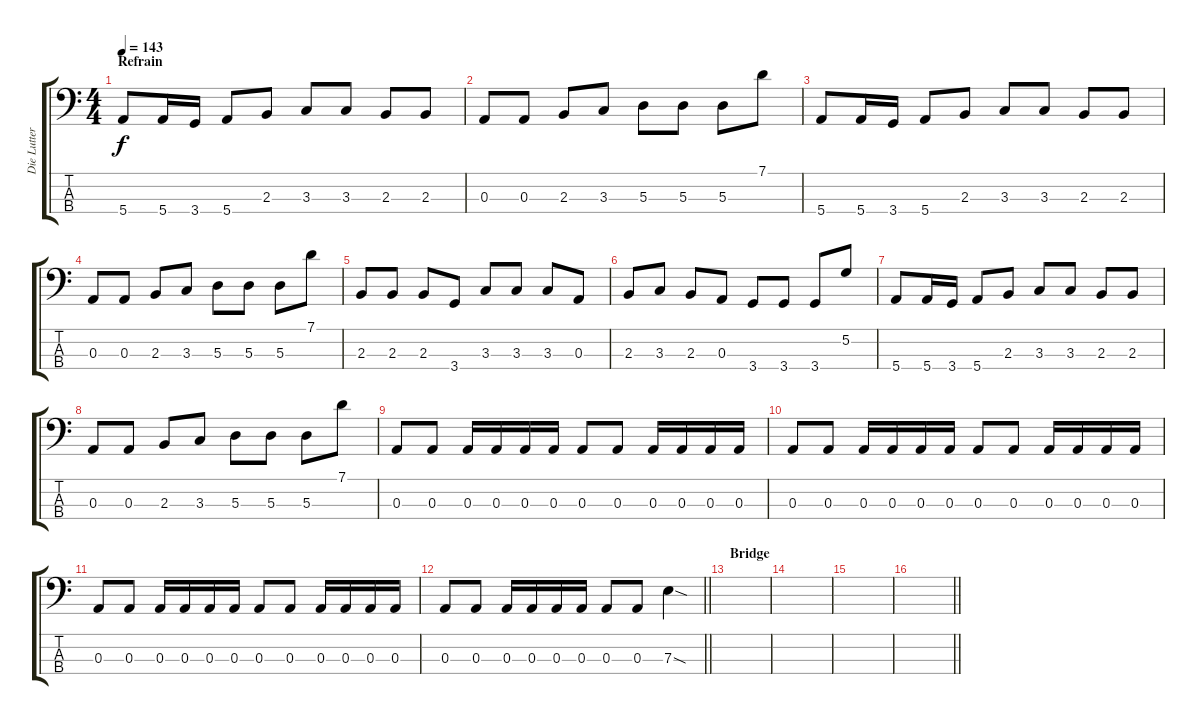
\track ("Die Lutter" "Die Lutter") {instrument electricbasspick}
\staff {score tabs}
\tuning (G2 D2 A1 E1) {hide}
\ts (4 4)
\section ("" "Refrain")
\tempo 143
\clef f4
\ks c
5.4.8{dy f} 5.4.16 3.4.16 5.4.8 2.3.8 3.3.8 3.3.8 2.3.8 2.3.8 |
0.3.8 0.3.8 2.3.8 3.3.8 5.3.8 5.3.8 5.3.8 7.1.8 |
5.4.8 5.4.16 3.4.16 5.4.8 2.3.8 3.3.8 3.3.8 2.3.8 2.3.8 |
0.3.8 0.3.8 2.3.8 3.3.8 5.3.8 5.3.8 5.3.8 7.1.8 |
2.3.8 2.3.8 2.3.8 3.4.8 3.3.8 3.3.8 3.3.8 0.3.8 |
2.3.8 3.3.8 2.3.8 0.3.8 3.4.8 3.4.8 3.4.8 5.2.8 |
5.4.8 5.4.16 3.4.16 5.4.8 2.3.8 3.3.8 3.3.8 2.3.8 2.3.8 |
0.3.8 0.3.8 2.3.8 3.3.8 5.3.8 5.3.8 5.3.8 7.1.8 |
0.3.8 0.3.8 0.3.16 0.3.16 0.3.16 0.3.16 0.3.8 0.3.8 0.3.16 0.3.16 0.3.16 0.3.16 |
0.3.8 0.3.8 0.3.16 0.3.16 0.3.16 0.3.16 0.3.8 0.3.8 0.3.16 0.3.16 0.3.16 0.3.16 |
0.3.8 0.3.8 0.3.16 0.3.16 0.3.16 0.3.16 0.3.8 0.3.8 0.3.16 0.3.16 0.3.16 0.3.16 |
\barLineRight lightlight
0.3.8 0.3.8 0.3.16 0.3.16 0.3.16 0.3.16 0.3.8 0.3.8 7.3{sod}.4 |
\section ("" "Bridge")
|
|
|
\barLineRight lightlight
